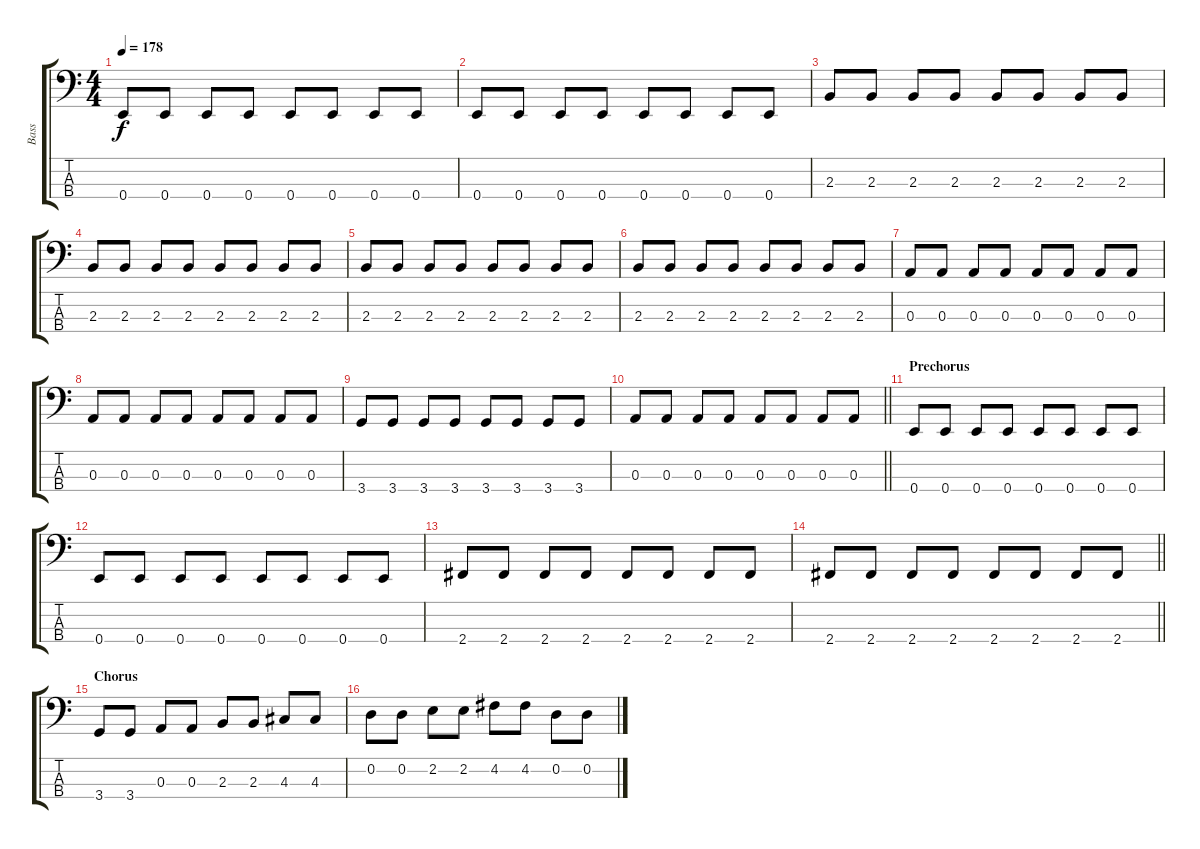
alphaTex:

\track ("Bass                " "Bass      ") {instrument electricbassfinger}
\staff {score tabs}
\tuning (G2 D2 A1 E1) {hide}
\ts (4 4)
\tempo 178
\clef f4
\ks c
0.4.8{dy f} 0.4.8 0.4.8 0.4.8 0.4.8 0.4.8 0.4.8 0.4.8 |
0.4.8 0.4.8 0.4.8 0.4.8 0.4.8 0.4.8 0.4.8 0.4.8 |
2.3.8 2.3.8 2.3.8 2.3.8 2.3.8 2.3.8 2.3.8 2.3.8 |
2.3.8 2.3.8 2.3.8 2.3.8 2.3.8 2.3.8 2.3.8 2.3.8 |
2.3.8 2.3.8 2.3.8 2.3.8 2.3.8 2.3.8 2.3.8 2.3.8 |
2.3.8 2.3.8 2.3.8 2.3.8 2.3.8 2.3.8 2.3.8 2.3.8 |
0.3.8 0.3.8 0.3.8 0.3.8 0.3.8 0.3.8 0.3.8 0.3.8 |
0.3.8 0.3.8 0.3.8 0.3.8 0.3.8 0.3.8 0.3.8 0.3.8 |
3.4.8 3.4.8 3.4.8 3.4.8 3.4.8 3.4.8 3.4.8 3.4.8 |
\barLineRight lightlight
0.3.8 0.3.8 0.3.8 0.3.8 0.3.8 0.3.8 0.3.8 0.3.8 |
\section ("" "Prechorus")
0.4.8 0.4.8 0.4.8 0.4.8 0.4.8 0.4.8 0.4.8 0.4.8 |
0.4.8 0.4.8 0.4.8 0.4.8 0.4.8 0.4.8 0.4.8 0.4.8 |
2.4.8 2.4.8 2.4.8 2.4.8 2.4.8 2.4.8 2.4.8 2.4.8 |
\barLineRight lightlight
2.4.8 2.4.8 2.4.8 2.4.8 2.4.8 2.4.8 2.4.8 2.4.8 |
\section ("" "Chorus")
3.4.8 3.4.8 0.3.8 0.3.8 2.3.8 2.3.8 4.3.8 4.3.8 |
0.2.8 0.2.8 2.2.8 2.2.8 4.2.8 4.2.8 0.2.8 0.2.8
